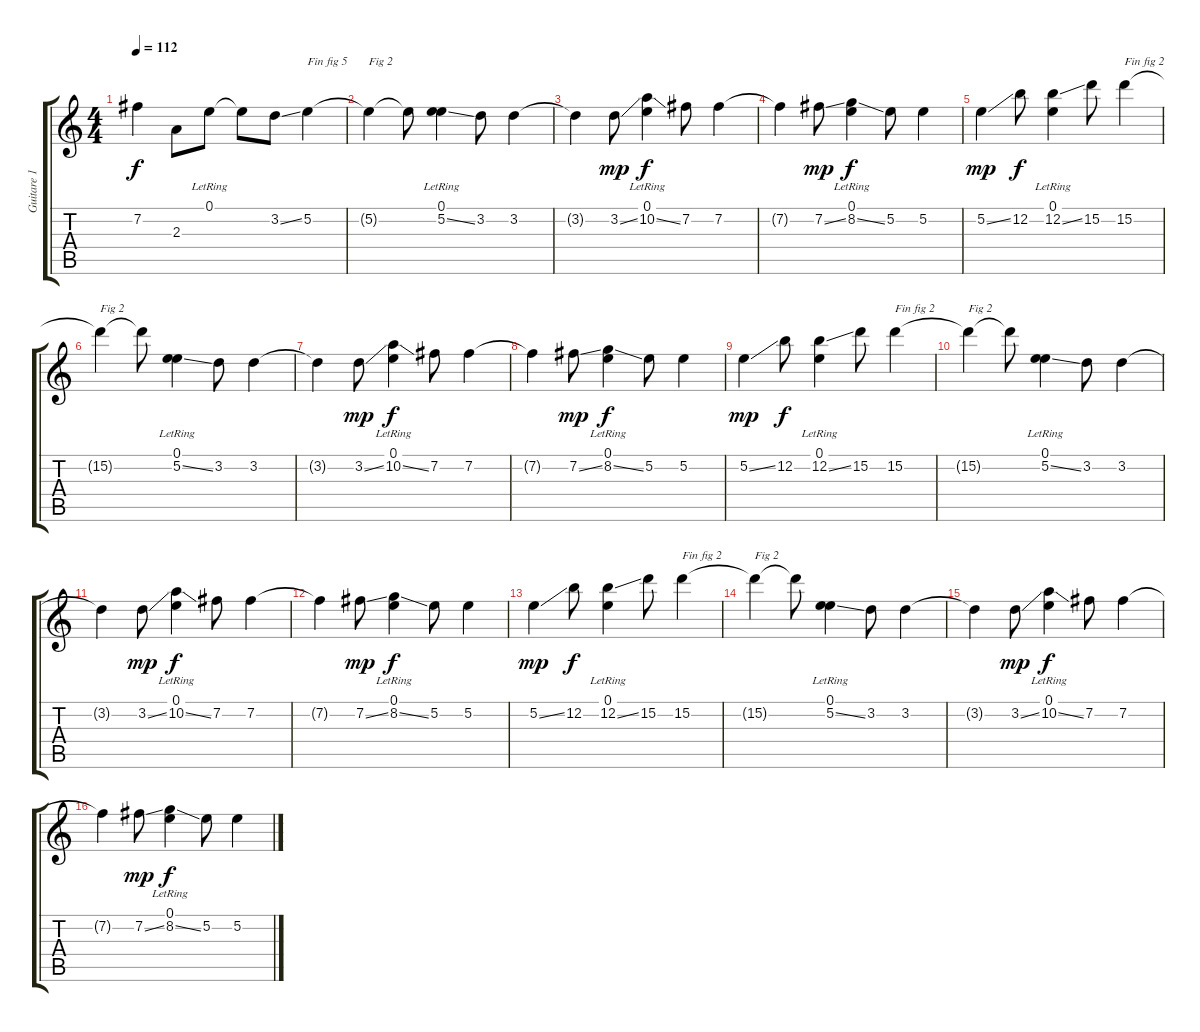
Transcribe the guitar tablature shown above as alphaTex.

\track ("Guitare 1" "Guitare 1") {instrument distortionguitar}
\staff {score tabs}
\tuning (E4 B3 G3 D3 A2 E2) {hide}
\ts (4 4)
\tempo 112
\clef g2
\ks c
7.2{t}.4{dy f} 2.3.8 0.1{lr}.8 0.1{t}.8 3.2{ss}.8 5.2.4{txt "Fin fig 5"} |
5.2{t}.4{txt "Fig 2"} 5.2{t}.8 (0.1{lr} 5.2{ss}).4 3.2.8 3.2.4 |
3.2{t}.4 3.2{ss}.8{dy mp} (0.1{lr} 10.2{ss}).4{dy f} 7.2.8 7.2.4 |
7.2{t}.4 7.2{ss}.8{dy mp} (0.1{lr} 8.2{ss}).4{dy f} 5.2.8 5.2.4 |
5.2{ss}.4{dy mp} 12.2.8{dy f} (0.1{lr} 12.2{ss}).4 15.2.8 15.2.4{txt "Fin fig 2"} |
15.2{t}.4{txt "Fig 2"} 15.2{t}.8 (0.1{lr} 5.2{ss}).4 3.2.8 3.2.4 |
3.2{t}.4 3.2{ss}.8{dy mp} (0.1{lr} 10.2{ss}).4{dy f} 7.2.8 7.2.4 |
7.2{t}.4 7.2{ss}.8{dy mp} (0.1{lr} 8.2{ss}).4{dy f} 5.2.8 5.2.4 |
5.2{ss}.4{dy mp} 12.2.8{dy f} (0.1{lr} 12.2{ss}).4 15.2.8 15.2.4{txt "Fin fig 2"} |
15.2{t}.4{txt "Fig 2"} 15.2{t}.8 (0.1{lr} 5.2{ss}).4 3.2.8 3.2.4 |
3.2{t}.4 3.2{ss}.8{dy mp} (0.1{lr} 10.2{ss}).4{dy f} 7.2.8 7.2.4 |
7.2{t}.4 7.2{ss}.8{dy mp} (0.1{lr} 8.2{ss}).4{dy f} 5.2.8 5.2.4 |
5.2{ss}.4{dy mp} 12.2.8{dy f} (0.1{lr} 12.2{ss}).4 15.2.8 15.2.4{txt "Fin fig 2"} |
15.2{t}.4{txt "Fig 2"} 15.2{t}.8 (0.1{lr} 5.2{ss}).4 3.2.8 3.2.4 |
3.2{t}.4 3.2{ss}.8{dy mp} (0.1{lr} 10.2{ss}).4{dy f} 7.2.8 7.2.4 |
7.2{t}.4 7.2{ss}.8{dy mp} (0.1{lr} 8.2{ss}).4{dy f} 5.2.8 5.2.4
